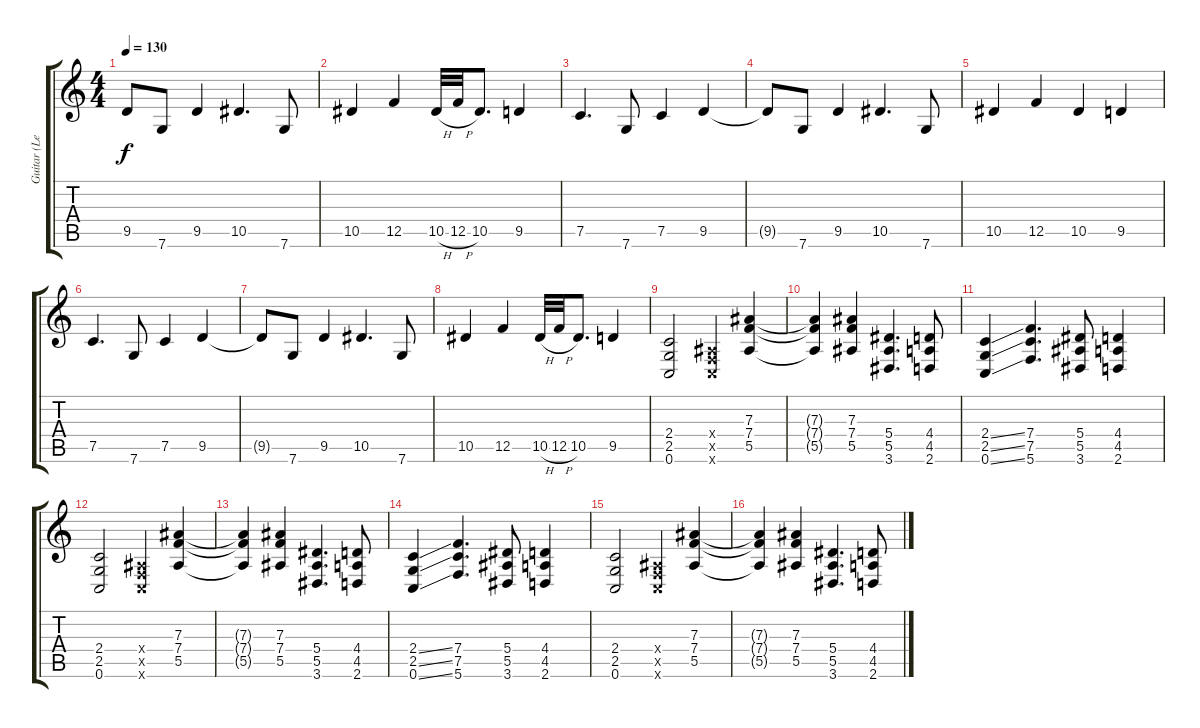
\track ("Guitar (Left)" "Guitar (Le") {instrument distortionguitar}
\staff {score tabs}
\tuning (C4 G3 Eb3 Bb2 F2 C2) {hide}
\ts (4 4)
\tempo 130
\clef g2
\ks c
9.5{t}.8{dy f} 7.6.8 9.5.4 10.5.4{d} 7.6.8 |
10.5.4 12.5.4 10.5{h}.32 12.5{h}.32 10.5.8{d} 9.5.4 |
7.5.4{d} 7.6.8 7.5.4 9.5.4 |
9.5{t}.8 7.6.8 9.5.4 10.5.4{d} 7.6.8 |
10.5.4 12.5.4 10.5.4 9.5.4 |
7.5.4{d} 7.6.8 7.5.4 9.5.4 |
9.5{t}.8 7.6.8 9.5.4 10.5.4{d} 7.6.8 |
10.5.4 12.5.4 10.5{h}.32 12.5{h}.32 10.5.8{d} 9.5.4 |
(2.4 2.5 0.6).2 (0.4{x} 0.5{x} 0.6{x}).4 (7.3 7.4 5.5).4 |
(7.3{t} 7.4{t} 5.5{t}).4 (7.3 7.4 5.5).4 (5.4 5.5 3.6).4{d} (4.4 4.5 2.6).8 |
(2.4{ss} 2.5{ss} 0.6{ss}).4 (7.4 7.5 5.6).4{d} (5.4 5.5 3.6).8 (4.4 4.5 2.6).4 |
(2.4 2.5 0.6).2 (0.4{x} 0.5{x} 0.6{x}).4 (7.3 7.4 5.5).4 |
(7.3{t} 7.4{t} 5.5{t}).4 (7.3 7.4 5.5).4 (5.4 5.5 3.6).4{d} (4.4 4.5 2.6).8 |
(2.4{ss} 2.5{ss} 0.6{ss}).4 (7.4 7.5 5.6).4{d} (5.4 5.5 3.6).8 (4.4 4.5 2.6).4 |
(2.4 2.5 0.6).2 (0.4{x} 0.5{x} 0.6{x}).4 (7.3 7.4 5.5).4 |
(7.3{t} 7.4{t} 5.5{t}).4 (7.3 7.4 5.5).4 (5.4 5.5 3.6).4{d} (4.4 4.5 2.6).8
